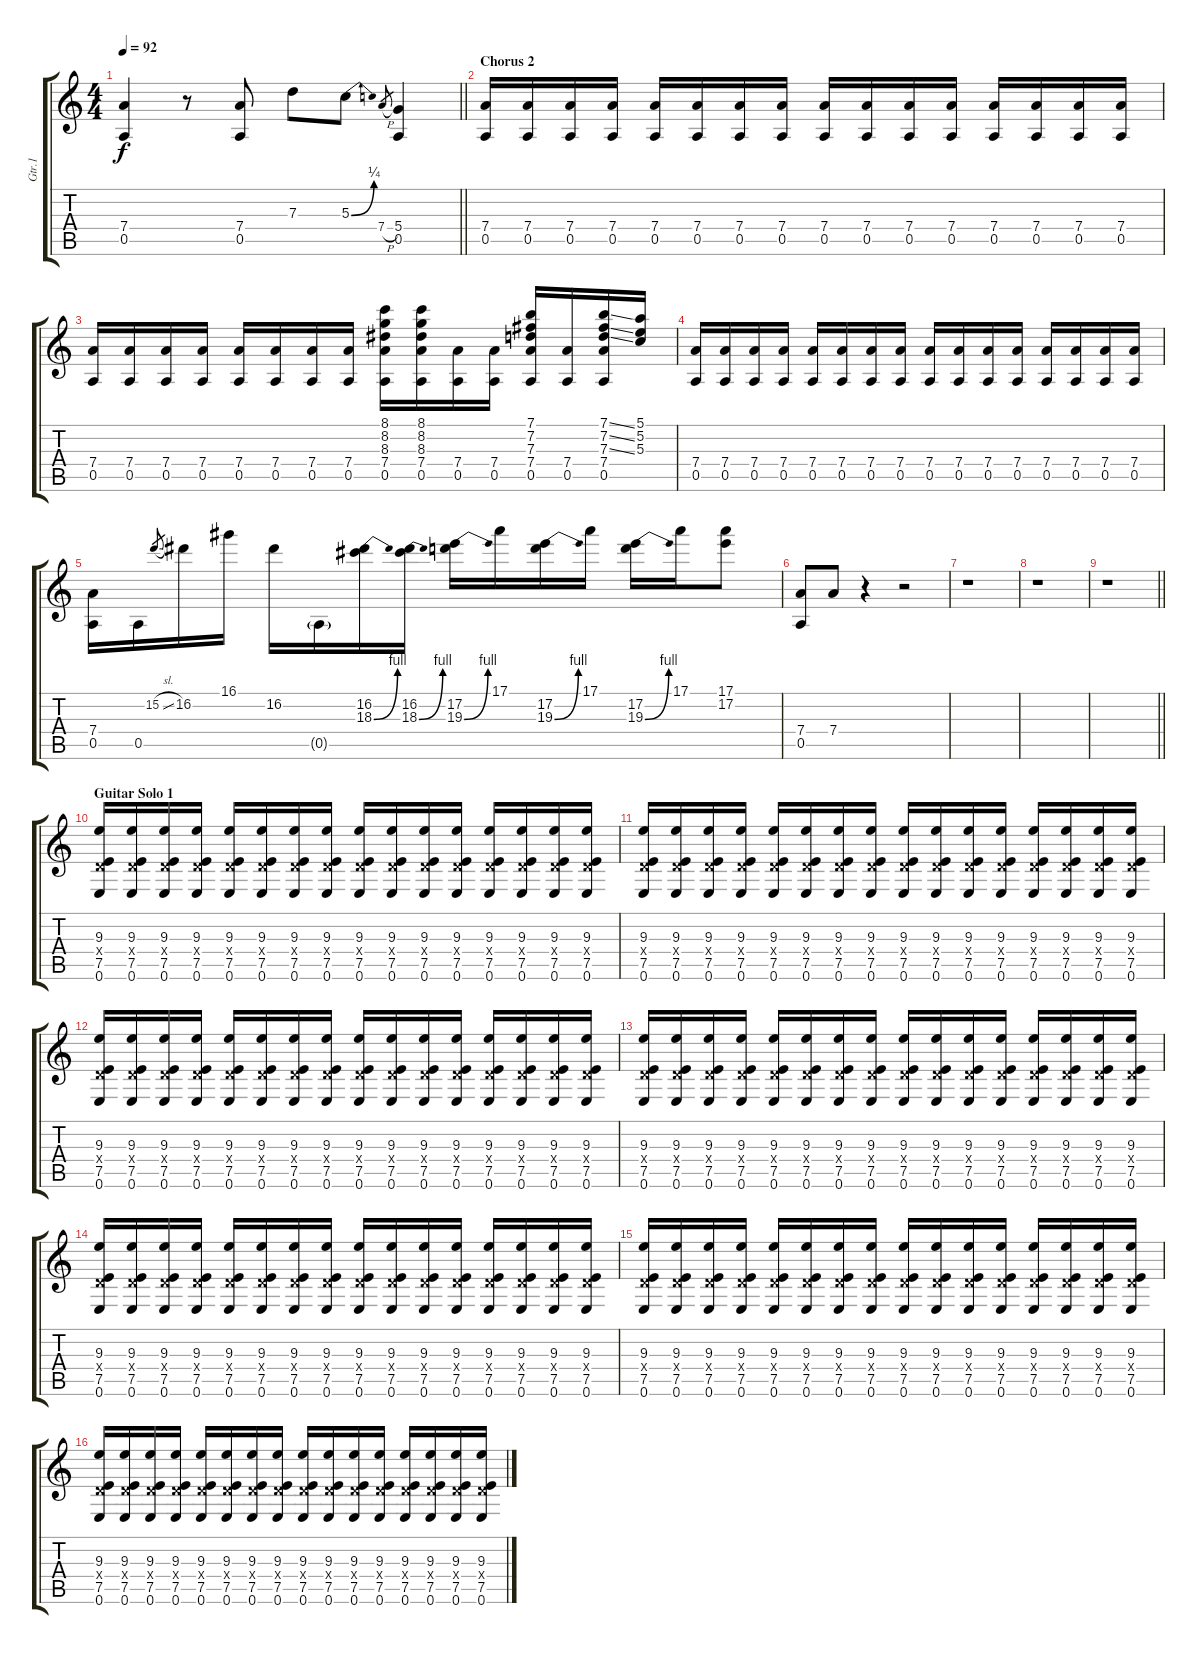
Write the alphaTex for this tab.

\track ("Gtr.1" "Gtr.1") {instrument overdrivenguitar}
\staff {score tabs}
\tuning (E4 B3 G3 D3 A2 E2) {hide}
\ts (4 4)
\tempo 92
\clef g2
\barLineRight lightlight
\ks c
(7.4 0.5).4{dy f} r.8 (7.4 0.5).8 7.3.8 5.3{be (bend 0 0 60 1)}.8 7.4{h}.8{gr} (5.4 0.5).4 |
\section ("" "Chorus 2")
(7.4 0.5).16 (7.4 0.5).16 (7.4 0.5).16 (7.4 0.5).16 (7.4 0.5).16 (7.4 0.5).16 (7.4 0.5).16 (7.4 0.5).16 (7.4 0.5).16 (7.4 0.5).16 (7.4 0.5).16 (7.4 0.5).16 (7.4 0.5).16 (7.4 0.5).16 (7.4 0.5).16 (7.4 0.5).16 |
(7.4 0.5).16 (7.4 0.5).16 (7.4 0.5).16 (7.4 0.5).16 (7.4 0.5).16 (7.4 0.5).16 (7.4 0.5).16 (7.4 0.5).16 (8.1 8.2 8.3 7.4 0.5).16 (8.1 8.2 8.3 7.4 0.5).16 (7.4 0.5).16 (7.4 0.5).16 (7.1 7.2 7.3 7.4 0.5).16 (7.4 0.5).16 (7.1{ss} 7.2{ss} 7.3{ss} 7.4 0.5).16 (5.1 5.2 5.3).16 |
(7.4 0.5).16 (7.4 0.5).16 (7.4 0.5).16 (7.4 0.5).16 (7.4 0.5).16 (7.4 0.5).16 (7.4 0.5).16 (7.4 0.5).16 (7.4 0.5).16 (7.4 0.5).16 (7.4 0.5).16 (7.4 0.5).16 (7.4 0.5).16 (7.4 0.5).16 (7.4 0.5).16 (7.4 0.5).16 |
(7.4 0.5).16 0.5.16 15.2{sl}.8{gr} 16.2.16 16.1.16 16.2.16 0.5{g}.16 (16.2 18.3{be (bend 0 0 60 4)}).16 (16.2 18.3{be (bend 0 0 60 4)}).16 (17.2 19.3{be (bend 0 0 60 4)}).16 17.1.16 (17.2 19.3{be (bend 0 0 60 4)}).16 17.1.16 (17.2 19.3{be (bend 0 0 60 4)}).16 17.1.16 (17.1 17.2).8 |
(7.4 0.5).8 7.4.8 r.4 r.2 |
r.1 |
r.1 |
\barLineRight lightlight
r.1 |
\section ("" "Guitar Solo 1")
(9.3 0.4{x} 7.5 0.6).16 (9.3 0.4{x} 7.5 0.6).16 (9.3 0.4{x} 7.5 0.6).16 (9.3 0.4{x} 7.5 0.6).16 (9.3 0.4{x} 7.5 0.6).16 (9.3 0.4{x} 7.5 0.6).16 (9.3 0.4{x} 7.5 0.6).16 (9.3 0.4{x} 7.5 0.6).16 (9.3 0.4{x} 7.5 0.6).16 (9.3 0.4{x} 7.5 0.6).16 (9.3 0.4{x} 7.5 0.6).16 (9.3 0.4{x} 7.5 0.6).16 (9.3 0.4{x} 7.5 0.6).16 (9.3 0.4{x} 7.5 0.6).16 (9.3 0.4{x} 7.5 0.6).16 (9.3 0.4{x} 7.5 0.6).16 |
(9.3 0.4{x} 7.5 0.6).16 (9.3 0.4{x} 7.5 0.6).16 (9.3 0.4{x} 7.5 0.6).16 (9.3 0.4{x} 7.5 0.6).16 (9.3 0.4{x} 7.5 0.6).16 (9.3 0.4{x} 7.5 0.6).16 (9.3 0.4{x} 7.5 0.6).16 (9.3 0.4{x} 7.5 0.6).16 (9.3 0.4{x} 7.5 0.6).16 (9.3 0.4{x} 7.5 0.6).16 (9.3 0.4{x} 7.5 0.6).16 (9.3 0.4{x} 7.5 0.6).16 (9.3 0.4{x} 7.5 0.6).16 (9.3 0.4{x} 7.5 0.6).16 (9.3 0.4{x} 7.5 0.6).16 (9.3 0.4{x} 7.5 0.6).16 |
(9.3 0.4{x} 7.5 0.6).16 (9.3 0.4{x} 7.5 0.6).16 (9.3 0.4{x} 7.5 0.6).16 (9.3 0.4{x} 7.5 0.6).16 (9.3 0.4{x} 7.5 0.6).16 (9.3 0.4{x} 7.5 0.6).16 (9.3 0.4{x} 7.5 0.6).16 (9.3 0.4{x} 7.5 0.6).16 (9.3 0.4{x} 7.5 0.6).16 (9.3 0.4{x} 7.5 0.6).16 (9.3 0.4{x} 7.5 0.6).16 (9.3 0.4{x} 7.5 0.6).16 (9.3 0.4{x} 7.5 0.6).16 (9.3 0.4{x} 7.5 0.6).16 (9.3 0.4{x} 7.5 0.6).16 (9.3 0.4{x} 7.5 0.6).16 |
(9.3 0.4{x} 7.5 0.6).16 (9.3 0.4{x} 7.5 0.6).16 (9.3 0.4{x} 7.5 0.6).16 (9.3 0.4{x} 7.5 0.6).16 (9.3 0.4{x} 7.5 0.6).16 (9.3 0.4{x} 7.5 0.6).16 (9.3 0.4{x} 7.5 0.6).16 (9.3 0.4{x} 7.5 0.6).16 (9.3 0.4{x} 7.5 0.6).16 (9.3 0.4{x} 7.5 0.6).16 (9.3 0.4{x} 7.5 0.6).16 (9.3 0.4{x} 7.5 0.6).16 (9.3 0.4{x} 7.5 0.6).16 (9.3 0.4{x} 7.5 0.6).16 (9.3 0.4{x} 7.5 0.6).16 (9.3 0.4{x} 7.5 0.6).16 |
(9.3 0.4{x} 7.5 0.6).16 (9.3 0.4{x} 7.5 0.6).16 (9.3 0.4{x} 7.5 0.6).16 (9.3 0.4{x} 7.5 0.6).16 (9.3 0.4{x} 7.5 0.6).16 (9.3 0.4{x} 7.5 0.6).16 (9.3 0.4{x} 7.5 0.6).16 (9.3 0.4{x} 7.5 0.6).16 (9.3 0.4{x} 7.5 0.6).16 (9.3 0.4{x} 7.5 0.6).16 (9.3 0.4{x} 7.5 0.6).16 (9.3 0.4{x} 7.5 0.6).16 (9.3 0.4{x} 7.5 0.6).16 (9.3 0.4{x} 7.5 0.6).16 (9.3 0.4{x} 7.5 0.6).16 (9.3 0.4{x} 7.5 0.6).16 |
(9.3 0.4{x} 7.5 0.6).16 (9.3 0.4{x} 7.5 0.6).16 (9.3 0.4{x} 7.5 0.6).16 (9.3 0.4{x} 7.5 0.6).16 (9.3 0.4{x} 7.5 0.6).16 (9.3 0.4{x} 7.5 0.6).16 (9.3 0.4{x} 7.5 0.6).16 (9.3 0.4{x} 7.5 0.6).16 (9.3 0.4{x} 7.5 0.6).16 (9.3 0.4{x} 7.5 0.6).16 (9.3 0.4{x} 7.5 0.6).16 (9.3 0.4{x} 7.5 0.6).16 (9.3 0.4{x} 7.5 0.6).16 (9.3 0.4{x} 7.5 0.6).16 (9.3 0.4{x} 7.5 0.6).16 (9.3 0.4{x} 7.5 0.6).16 |
(9.3 0.4{x} 7.5 0.6).16 (9.3 0.4{x} 7.5 0.6).16 (9.3 0.4{x} 7.5 0.6).16 (9.3 0.4{x} 7.5 0.6).16 (9.3 0.4{x} 7.5 0.6).16 (9.3 0.4{x} 7.5 0.6).16 (9.3 0.4{x} 7.5 0.6).16 (9.3 0.4{x} 7.5 0.6).16 (9.3 0.4{x} 7.5 0.6).16 (9.3 0.4{x} 7.5 0.6).16 (9.3 0.4{x} 7.5 0.6).16 (9.3 0.4{x} 7.5 0.6).16 (9.3 0.4{x} 7.5 0.6).16 (9.3 0.4{x} 7.5 0.6).16 (9.3 0.4{x} 7.5 0.6).16 (9.3 0.4{x} 7.5 0.6).16
